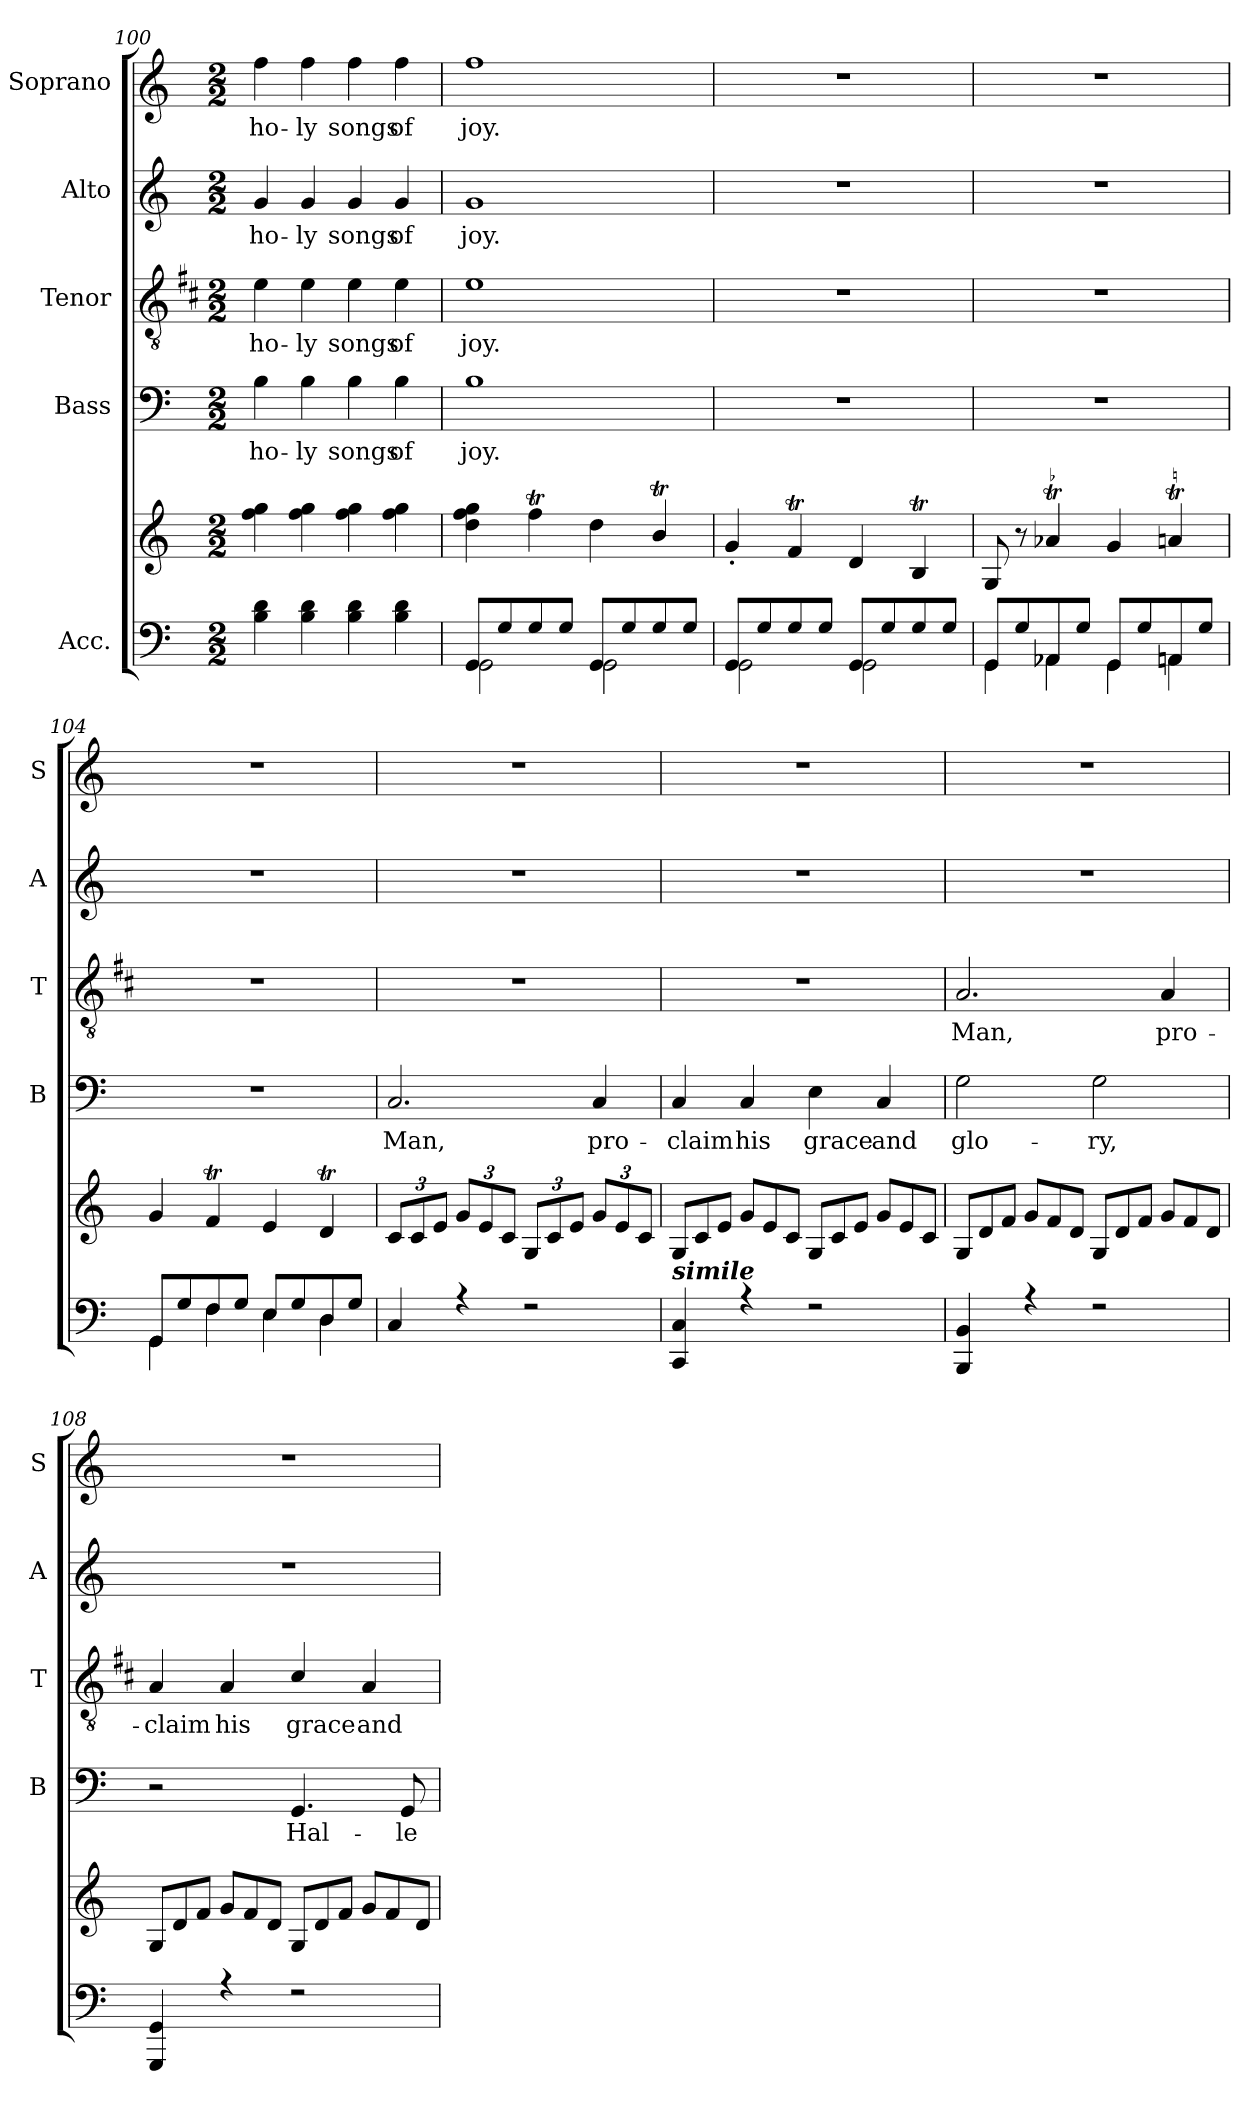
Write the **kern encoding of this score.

**kern	**kern	**kern	**text	**kern	**text	**kern	**text	**kern	**text
*part5	*part5	*part4	*part4	*part3	*part3	*part2	*part2	*part1	*part1
*staff6	*staff5	*staff4	*staff4	*staff3	*staff3	*staff2	*staff2	*staff1	*staff1
*I"Acc.	*	*I"Bass	*	*I"Tenor	*	*I"Alto	*	*I"Soprano	*
*	*	*I'B	*	*I'T	*	*I'A	*	*I'S	*
*clefF4	*clefG2	*clefF4	*	*clefGv2	*	*clefG2	*	*clefG2	*
*	*	*	*	*ITrd1c2	*	*	*	*	*
*k[]	*k[]	*k[]	*	*k[]	*	*k[]	*	*k[]	*
*C:	*C:	*C:	*	*C:	*	*C:	*	*C:	*
*M2/2	*M2/2	*M2/2	*	*M2/2	*	*M2/2	*	*M2/2	*
=100	=100	=100	=100	=100	=100	=100	=100	=100	=100
*^	*	*	*	*	*	*	*	*	*
!	!	!	!	!LO:LY:b	!	!LO:LY:b	!	!LO:LY:b	!	!LO:LY:b
1ryy	4B\ 4d\	4ff\ 4gg\	4B\	ho-	4d\	ho-	4g/	ho-	4ff\	ho-
!	!	!	!	!LO:LY:b	!	!LO:LY:b	!	!LO:LY:b	!	!LO:LY:b
.	4B\ 4d\	4ff\ 4gg\	4B\	-ly	4d\	-ly	4g/	-ly	4ff\	-ly
!	!	!	!	!LO:LY:b	!	!LO:LY:b	!	!LO:LY:b	!	!LO:LY:b
.	4B\ 4d\	4ff\ 4gg\	4B\	songs	4d\	songs	4g/	songs	4ff\	songs
!	!	!	!	!LO:LY:b	!	!LO:LY:b	!	!LO:LY:b	!	!LO:LY:b
.	4B\ 4d\	4ff\ 4gg\	4B\	of	4d\	of	4g/	of	4ff\	of
=101	=101	=101	=101	=101	=101	=101	=101	=101	=101	=101
!	!	!	!	!LO:LY:b	!	!LO:LY:b	!	!LO:LY:b	!	!LO:LY:b
8GG/L	2GG\	4dd\ 4ff\ 4gg\	1B	joy.	1d	joy.	1g	joy.	1ff	joy.
8G/	.	.	.	.	.	.	.	.	.	.
8G/	.	4ffT\	.	.	.	.	.	.	.	.
8G/J	.	.	.	.	.	.	.	.	.	.
8GG/L	2GG\	4dd\	.	.	.	.	.	.	.	.
8G/	.	.	.	.	.	.	.	.	.	.
8G/	.	4bt/	.	.	.	.	.	.	.	.
8G/J	.	.	.	.	.	.	.	.	.	.
=102	=102	=102	=102	=102	=102	=102	=102	=102	=102	=102
8GG/L	2GG\	4g'</	1r	.	1r	.	1r	.	1r	.
8G/	.	.	.	.	.	.	.	.	.	.
8G/	.	4fT/	.	.	.	.	.	.	.	.
8G/J	.	.	.	.	.	.	.	.	.	.
8GG/L	2GG\	4d/	.	.	.	.	.	.	.	.
8G/	.	.	.	.	.	.	.	.	.	.
8G/	.	4Bt/	.	.	.	.	.	.	.	.
8G/J	.	.	.	.	.	.	.	.	.	.
=103	=103	=103	=103	=103	=103	=103	=103	=103	=103	=103
8GG/L	4GG\	8G/	1r	.	1r	.	1r	.	1r	.
8G/	.	8r	.	.	.	.	.	.	.	.
8AA-X/	4AA-X\	4a-XT/	.	.	.	.	.	.	.	.
8G/J	.	.	.	.	.	.	.	.	.	.
8GG/L	4GG\	4g/	.	.	.	.	.	.	.	.
8G/	.	.	.	.	.	.	.	.	.	.
8AAn/	4AAn\	4anT/	.	.	.	.	.	.	.	.
8G/J	.	.	.	.	.	.	.	.	.	.
!!LO:PB:g=z
=104	=104	=104	=104	=104	=104	=104	=104	=104	=104	=104
8GG/L	4GG\	4g/	1r	.	1r	.	1r	.	1r	.
8G/	.	.	.	.	.	.	.	.	.	.
8F/	4F\	4fT/	.	.	.	.	.	.	.	.
8G/J	.	.	.	.	.	.	.	.	.	.
8E/L	4E\	4e/	.	.	.	.	.	.	.	.
8G/	.	.	.	.	.	.	.	.	.	.
8D/	4D\	4dT/	.	.	.	.	.	.	.	.
8G/J	.	.	.	.	.	.	.	.	.	.
=105	=105	=105	=105	=105	=105	=105	=105	=105	=105	=105
!	!	!	!	!LO:LY:b	!	!	!	!	!	!
4C/	1ryy	12c/L	2.C/	Man,	1r	.	1r	.	1r	.
.	.	12c/	.	.	.	.	.	.	.	.
.	.	12e/J	.	.	.	.	.	.	.	.
4r	.	12g/L	.	.	.	.	.	.	.	.
.	.	12e/	.	.	.	.	.	.	.	.
.	.	12c/J	.	.	.	.	.	.	.	.
2r	.	12G/L	.	.	.	.	.	.	.	.
.	.	12c/	.	.	.	.	.	.	.	.
.	.	12e/J	.	.	.	.	.	.	.	.
!	!	!	!	!LO:LY:b	!	!	!	!	!	!
.	.	12g/L	4C/	pro-	.	.	.	.	.	.
.	.	12e/	.	.	.	.	.	.	.	.
.	.	12c/J	.	.	.	.	.	.	.	.
=106	=106	=106	=106	=106	=106	=106	=106	=106	=106	=106
*	*	*Xtuplet	*	*	*	*	*	*	*	*
!	!	!LO:TX:b:Bi:t=simile	!	!	!	!	!	!	!	!
!	!	!	!	!LO:LY:b	!	!	!	!	!	!
4CC/ 4C/	1ryy	12G/L	4C/	-claim	1r	.	1r	.	1r	.
.	.	12c/	.	.	.	.	.	.	.	.
.	.	12e/J	.	.	.	.	.	.	.	.
!	!	!	!	!LO:LY:b	!	!	!	!	!	!
4r	.	12g/L	4C/	his	.	.	.	.	.	.
.	.	12e/	.	.	.	.	.	.	.	.
.	.	12c/J	.	.	.	.	.	.	.	.
!	!	!	!	!LO:LY:b	!	!	!	!	!	!
2r	.	12G/L	4E\	grace	.	.	.	.	.	.
.	.	12c/	.	.	.	.	.	.	.	.
.	.	12e/J	.	.	.	.	.	.	.	.
!	!	!	!	!LO:LY:b	!	!	!	!	!	!
.	.	12g/L	4C/	and	.	.	.	.	.	.
.	.	12e/	.	.	.	.	.	.	.	.
.	.	12c/J	.	.	.	.	.	.	.	.
=107	=107	=107	=107	=107	=107	=107	=107	=107	=107	=107
!	!	!	!	!LO:LY:b	!	!LO:LY:b	!	!	!	!
4BBB/ 4BB/	1ryy	12G/L	2G\	glo-	2.G/	Man,	1r	.	1r	.
.	.	12d/	.	.	.	.	.	.	.	.
.	.	12f/J	.	.	.	.	.	.	.	.
4r	.	12g/L	.	.	.	.	.	.	.	.
.	.	12f/	.	.	.	.	.	.	.	.
.	.	12d/J	.	.	.	.	.	.	.	.
!	!	!	!	!LO:LY:b	!	!	!	!	!	!
2r	.	12G/L	2G\	-ry,	.	.	.	.	.	.
.	.	12d/	.	.	.	.	.	.	.	.
.	.	12f/J	.	.	.	.	.	.	.	.
!	!	!	!	!	!	!LO:LY:b	!	!	!	!
.	.	12g/L	.	.	4G/	pro-	.	.	.	.
.	.	12f/	.	.	.	.	.	.	.	.
.	.	12d/J	.	.	.	.	.	.	.	.
=108	=108	=108	=108	=108	=108	=108	=108	=108	=108	=108
!	!	!	!	!	!	!LO:LY:b	!	!	!	!
4GGG/ 4GG/	1ryy	12G/L	2r	.	4G/	-claim	1r	.	1r	.
.	.	12d/	.	.	.	.	.	.	.	.
.	.	12f/J	.	.	.	.	.	.	.	.
!	!	!	!	!	!	!LO:LY:b	!	!	!	!
4r	.	12g/L	.	.	4G/	his	.	.	.	.
.	.	12f/	.	.	.	.	.	.	.	.
.	.	12d/J	.	.	.	.	.	.	.	.
!	!	!	!	!LO:LY:b	!	!LO:LY:b	!	!	!	!
2r	.	12G/L	4.GG/	Hal-	4B/	grace	.	.	.	.
.	.	12d/	.	.	.	.	.	.	.	.
.	.	12f/J	.	.	.	.	.	.	.	.
!	!	!	!	!	!	!LO:LY:b	!	!	!	!
.	.	12g/L	.	.	4G/	and	.	.	.	.
.	.	12f/	.	.	.	.	.	.	.	.
!	!	!	!	!LO:LY:b	!	!	!	!	!	!
.	.	.	8GG/	-le-	.	.	.	.	.	.
.	.	12d/J	.	.	.	.	.	.	.	.
*v	*v	*	*	*	*	*	*	*	*	*
=	=	=	=	=	=	=	=	=	=
*-	*-	*-	*-	*-	*-	*-	*-	*-	*-
